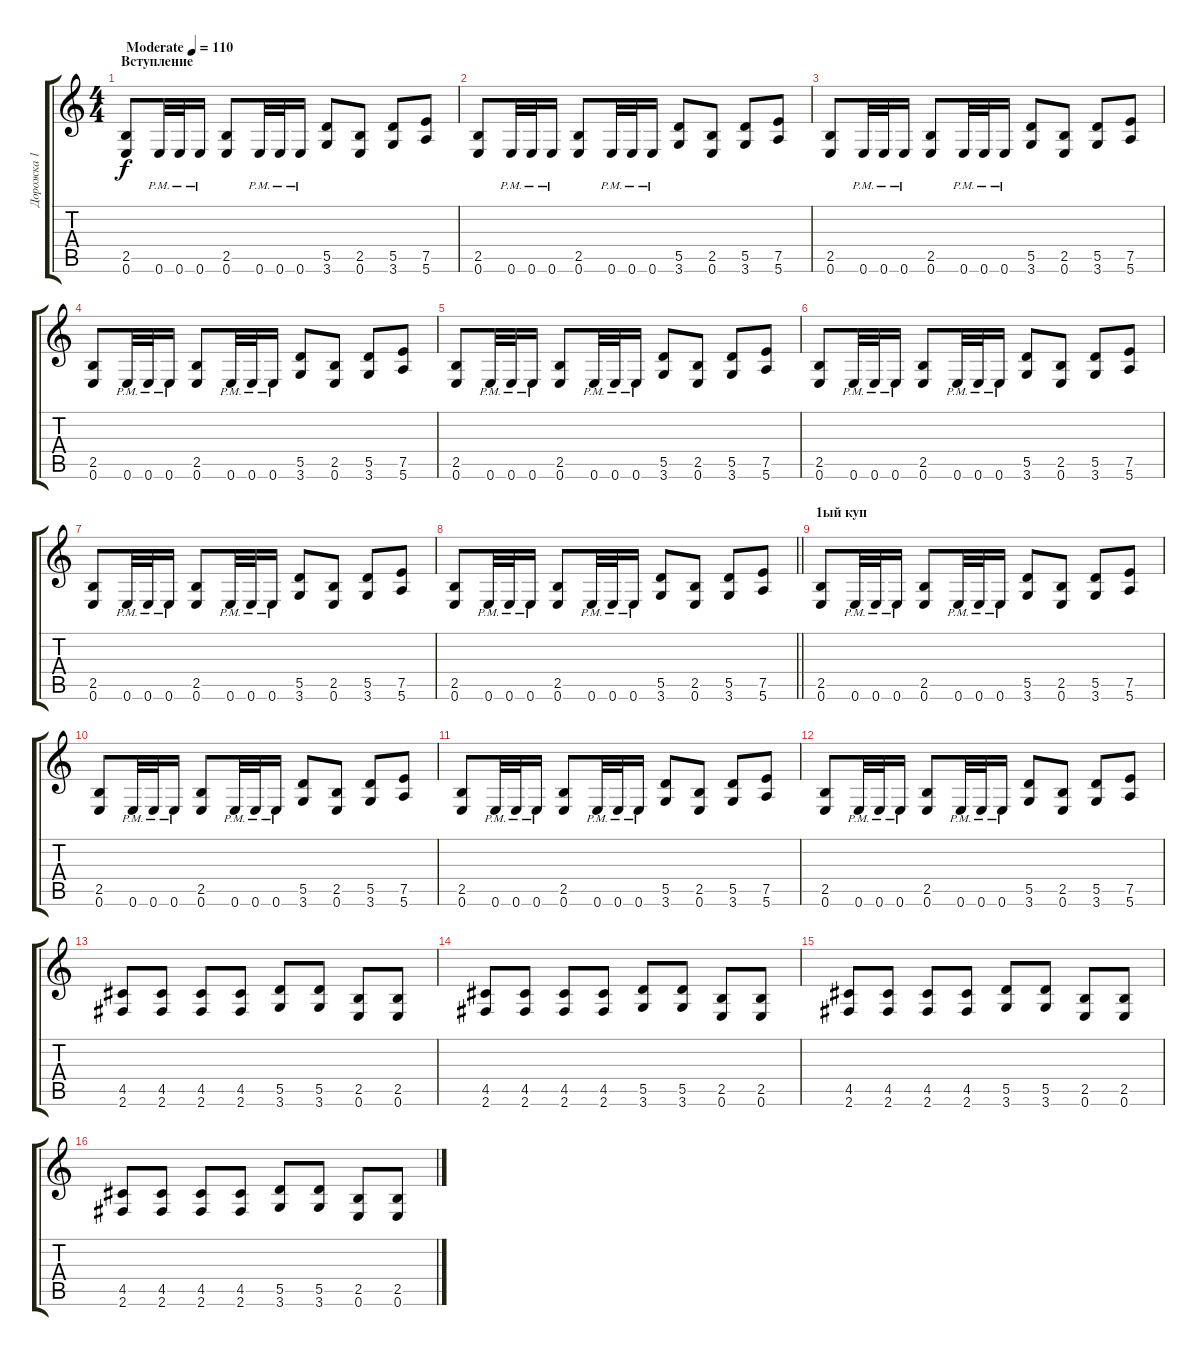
\track ("Дорожка 1" "Дорожка 1") {instrument distortionguitar}
\staff {score tabs}
\tuning (E4 B3 G3 D3 A2 E2) {hide}
\ts (4 4)
\section ("" "Вступление")
\tempo (110 "Moderate")
\clef g2
\ks c
(2.5 0.6).8{dy f instrument distortionguitar} 0.6{pm}.32 0.6{pm}.32 0.6{pm}.16 (2.5 0.6).8 0.6{pm}.32 0.6{pm}.32 0.6{pm}.16 (5.5 3.6).8 (2.5 0.6).8 (5.5 3.6).8 (7.5 5.6).8 |
(2.5 0.6).8 0.6{pm}.32 0.6{pm}.32 0.6{pm}.16 (2.5 0.6).8 0.6{pm}.32 0.6{pm}.32 0.6{pm}.16 (5.5 3.6).8 (2.5 0.6).8 (5.5 3.6).8 (7.5 5.6).8 |
(2.5 0.6).8 0.6{pm}.32 0.6{pm}.32 0.6{pm}.16 (2.5 0.6).8 0.6{pm}.32 0.6{pm}.32 0.6{pm}.16 (5.5 3.6).8 (2.5 0.6).8 (5.5 3.6).8 (7.5 5.6).8 |
(2.5 0.6).8 0.6{pm}.32 0.6{pm}.32 0.6{pm}.16 (2.5 0.6).8 0.6{pm}.32 0.6{pm}.32 0.6{pm}.16 (5.5 3.6).8 (2.5 0.6).8 (5.5 3.6).8 (7.5 5.6).8 |
(2.5 0.6).8 0.6{pm}.32 0.6{pm}.32 0.6{pm}.16 (2.5 0.6).8 0.6{pm}.32 0.6{pm}.32 0.6{pm}.16 (5.5 3.6).8 (2.5 0.6).8 (5.5 3.6).8 (7.5 5.6).8 |
(2.5 0.6).8 0.6{pm}.32 0.6{pm}.32 0.6{pm}.16 (2.5 0.6).8 0.6{pm}.32 0.6{pm}.32 0.6{pm}.16 (5.5 3.6).8 (2.5 0.6).8 (5.5 3.6).8 (7.5 5.6).8 |
(2.5 0.6).8 0.6{pm}.32 0.6{pm}.32 0.6{pm}.16 (2.5 0.6).8 0.6{pm}.32 0.6{pm}.32 0.6{pm}.16 (5.5 3.6).8 (2.5 0.6).8 (5.5 3.6).8 (7.5 5.6).8 |
\barLineRight lightlight
(2.5 0.6).8 0.6{pm}.32 0.6{pm}.32 0.6{pm}.16 (2.5 0.6).8 0.6{pm}.32 0.6{pm}.32 0.6{pm}.16 (5.5 3.6).8 (2.5 0.6).8 (5.5 3.6).8 (7.5 5.6).8 |
\section ("" "1ый куп")
(2.5 0.6).8 0.6{pm}.32 0.6{pm}.32 0.6{pm}.16 (2.5 0.6).8 0.6{pm}.32 0.6{pm}.32 0.6{pm}.16 (5.5 3.6).8 (2.5 0.6).8 (5.5 3.6).8 (7.5 5.6).8 |
(2.5 0.6).8 0.6{pm}.32 0.6{pm}.32 0.6{pm}.16 (2.5 0.6).8 0.6{pm}.32 0.6{pm}.32 0.6{pm}.16 (5.5 3.6).8 (2.5 0.6).8 (5.5 3.6).8 (7.5 5.6).8 |
(2.5 0.6).8 0.6{pm}.32 0.6{pm}.32 0.6{pm}.16 (2.5 0.6).8 0.6{pm}.32 0.6{pm}.32 0.6{pm}.16 (5.5 3.6).8 (2.5 0.6).8 (5.5 3.6).8 (7.5 5.6).8 |
(2.5 0.6).8 0.6{pm}.32 0.6{pm}.32 0.6{pm}.16 (2.5 0.6).8 0.6{pm}.32 0.6{pm}.32 0.6{pm}.16 (5.5 3.6).8 (2.5 0.6).8 (5.5 3.6).8 (7.5 5.6).8 |
(4.5 2.6).8 (4.5 2.6).8 (4.5 2.6).8 (4.5 2.6).8 (5.5 3.6).8 (5.5 3.6).8 (2.5 0.6).8 (2.5 0.6).8 |
(4.5 2.6).8 (4.5 2.6).8 (4.5 2.6).8 (4.5 2.6).8 (5.5 3.6).8 (5.5 3.6).8 (2.5 0.6).8 (2.5 0.6).8 |
(4.5 2.6).8 (4.5 2.6).8 (4.5 2.6).8 (4.5 2.6).8 (5.5 3.6).8 (5.5 3.6).8 (2.5 0.6).8 (2.5 0.6).8 |
(4.5 2.6).8 (4.5 2.6).8 (4.5 2.6).8 (4.5 2.6).8 (5.5 3.6).8 (5.5 3.6).8 (2.5 0.6).8 (2.5 0.6).8
